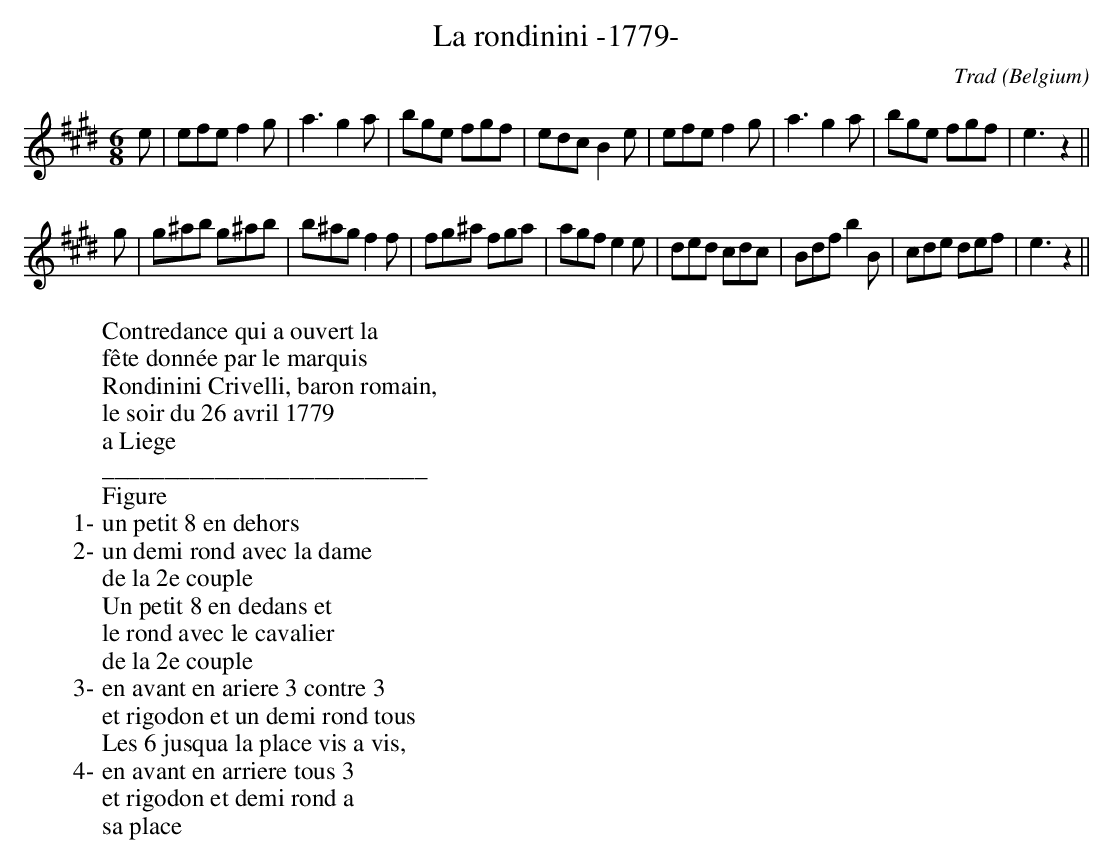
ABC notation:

X:1
T:La rondinini -1779-
C:Trad
O:Belgium
M:6/8
L:1/8
K:Emaj
e|efe f2g|a3 g2a|bge fgf|edc B2e|efe f2g|a3 g2a|bge fgf|e3 z2||
g|g^ab g^ab|b^ag f2f|fg^a fga|agf e2e|ded cdc|Bdf b2B|cde def|e3 z2||
W:Contredance qui a ouvert la
W:fête donnée par le marquis
W:Rondinini Crivelli, baron romain,
W:le soir du 26 avril 1779
W:a Liege
W:__________________________
W:Figure
W:1- un petit 8 en dehors
W:2- un demi rond avec la dame
W:de la 2e couple
W:Un petit 8 en dedans et
W:le rond avec le cavalier
W:de la 2e couple
W:3- en avant en ariere 3 contre 3
W:et rigodon et un demi rond tous
W:Les 6 jusqua la place vis a vis,
W:4- en avant en arriere tous 3
W:et rigodon et demi rond a
W:sa place
